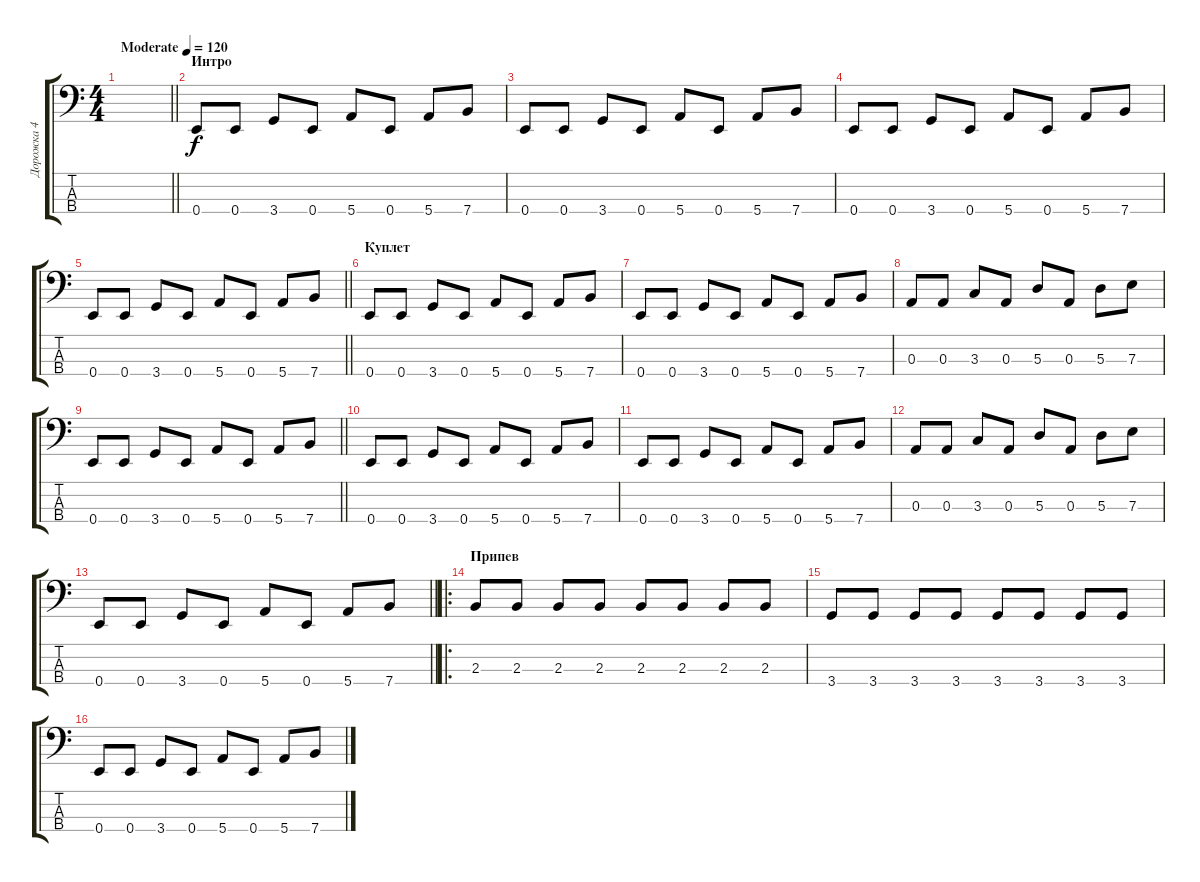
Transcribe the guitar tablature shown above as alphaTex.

\track ("Дорожка 4" "Дорожка 4") {instrument electricbasspick}
\staff {score tabs}
\tuning (G2 D2 A1 E1) {hide}
\ts (4 4)
\tempo (120 "Moderate")
\tempo 140
\tempo (120 "Moderate")
\clef f4
\barLineRight lightlight
\ks c
|
\section ("" "Интро")
0.4.8 0.4.8 3.4.8 0.4.8 5.4.8 0.4.8 5.4.8 7.4.8 |
0.4.8 0.4.8 3.4.8 0.4.8 5.4.8 0.4.8 5.4.8 7.4.8 |
0.4.8 0.4.8 3.4.8 0.4.8 5.4.8 0.4.8 5.4.8 7.4.8 |
\barLineRight lightlight
0.4.8 0.4.8 3.4.8 0.4.8 5.4.8 0.4.8 5.4.8 7.4.8 |
\section ("" "Куплет")
0.4.8 0.4.8 3.4.8 0.4.8 5.4.8 0.4.8 5.4.8 7.4.8 |
0.4.8 0.4.8 3.4.8 0.4.8 5.4.8 0.4.8 5.4.8 7.4.8 |
0.3.8 0.3.8 3.3.8 0.3.8 5.3.8 0.3.8 5.3.8 7.3.8 |
\barLineRight lightlight
0.4.8 0.4.8 3.4.8 0.4.8 5.4.8 0.4.8 5.4.8 7.4.8 |
0.4.8 0.4.8 3.4.8 0.4.8 5.4.8 0.4.8 5.4.8 7.4.8 |
0.4.8 0.4.8 3.4.8 0.4.8 5.4.8 0.4.8 5.4.8 7.4.8 |
0.3.8 0.3.8 3.3.8 0.3.8 5.3.8 0.3.8 5.3.8 7.3.8 |
\barLineRight lightlight
0.4.8 0.4.8 3.4.8 0.4.8 5.4.8 0.4.8 5.4.8 7.4.8 |
\ro
\section ("" "Припев")
2.3.8 2.3.8 2.3.8 2.3.8 2.3.8 2.3.8 2.3.8 2.3.8 |
3.4.8 3.4.8 3.4.8 3.4.8 3.4.8 3.4.8 3.4.8 3.4.8 |
0.4.8 0.4.8 3.4.8 0.4.8 5.4.8 0.4.8 5.4.8 7.4.8
